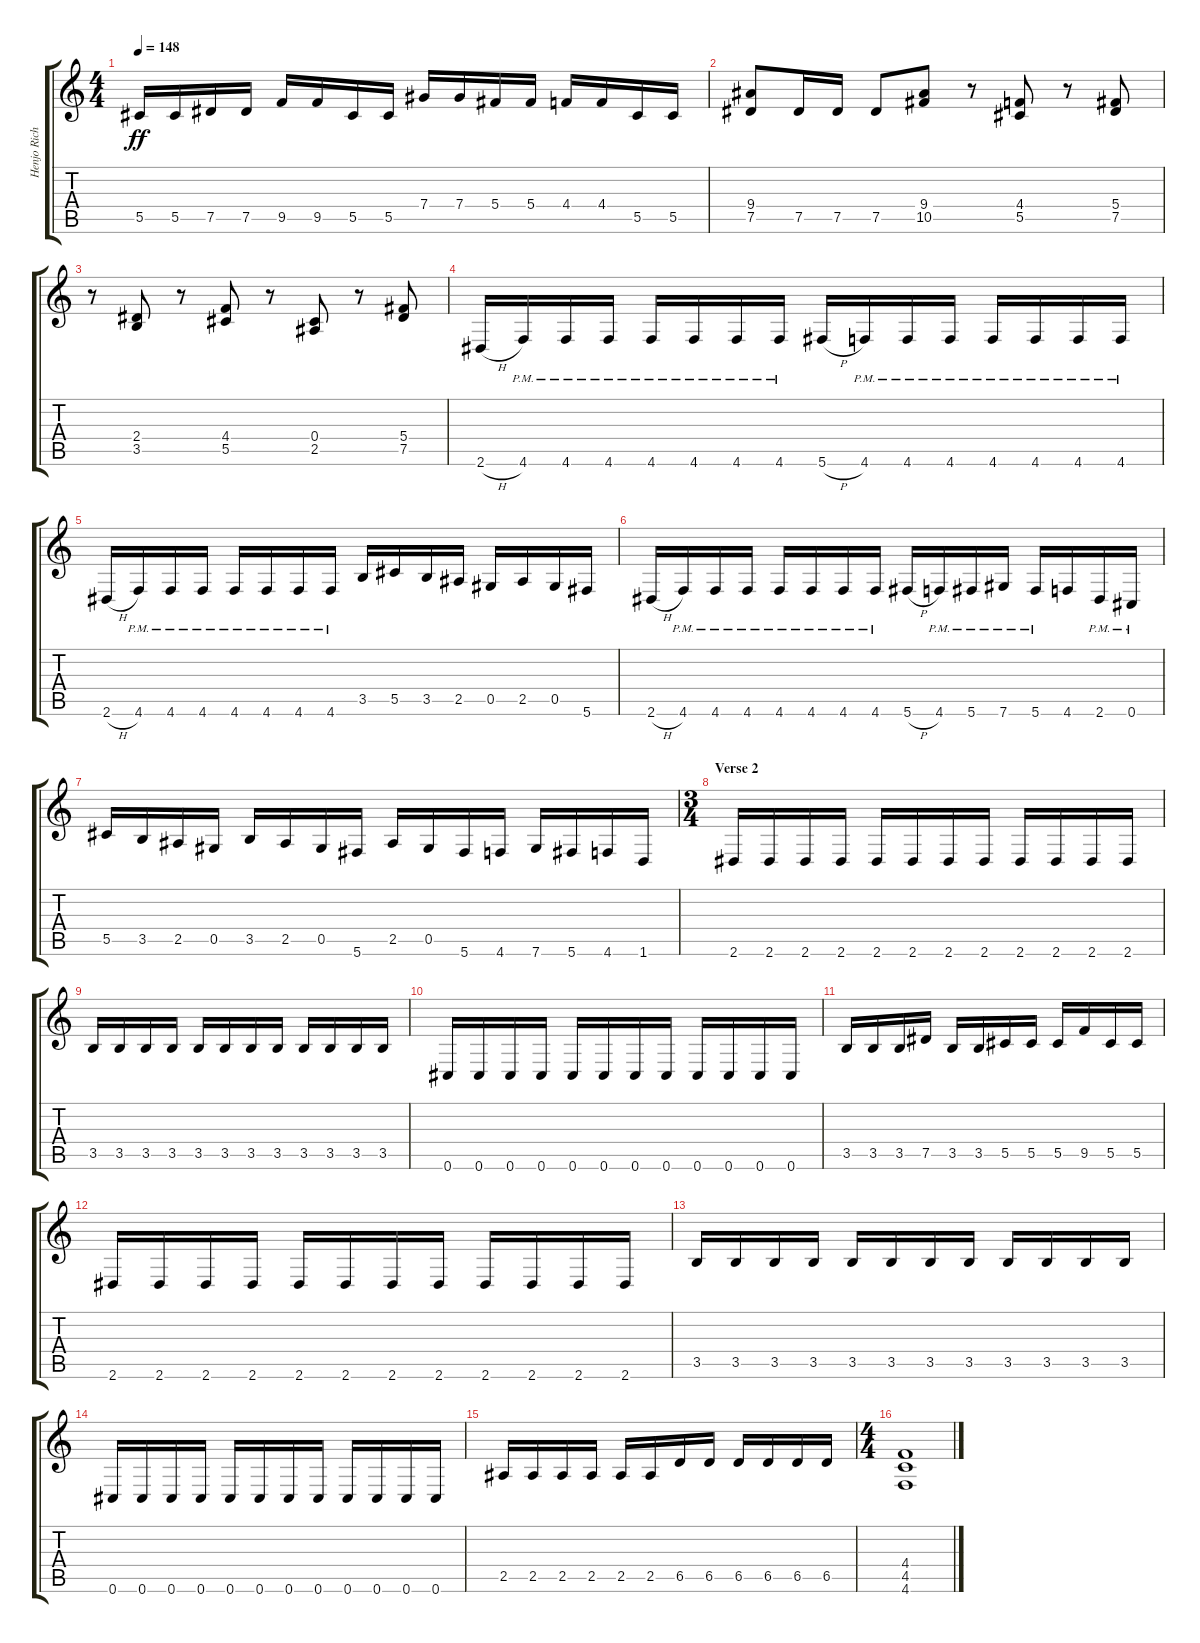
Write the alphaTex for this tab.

\track ("Henjo Richter<Guiar>" "Henjo Rich") {instrument distortionguitar}
\staff {score tabs}
\tuning (Eb4 Bb3 Gb3 Db3 Ab2 Db2) {hide}
\ts (4 4)
\tempo 148
\clef g2
\ks c
5.5.16{dy ff} 5.5.16 7.5.16 7.5.16 9.5.16 9.5.16 5.5.16 5.5.16 7.4.16 7.4.16 5.4.16 5.4.16 4.4.16 4.4.16 5.5.16 5.5.16 |
(9.4 7.5).8 7.5.16 7.5.16 7.5.8 (9.4 10.5).8 r.8 (4.4 5.5).8 r.8 (5.4 7.5).8 |
r.8 (2.4 3.5).8 r.8 (4.4 5.5).8 r.8 (0.4 2.5).8 r.8 (5.4 7.5).8 |
2.6{h}.16 4.6{pm}.16 4.6{pm}.16 4.6{pm}.16 4.6{pm}.16 4.6{pm}.16 4.6{pm}.16 4.6{pm}.16 5.6{h}.16 4.6{pm}.16 4.6{pm}.16 4.6{pm}.16 4.6{pm}.16 4.6{pm}.16 4.6{pm}.16 4.6{pm}.16 |
2.6{h}.16 4.6{pm}.16 4.6{pm}.16 4.6{pm}.16 4.6{pm}.16 4.6{pm}.16 4.6{pm}.16 4.6{pm}.16 3.5.16 5.5.16 3.5.16 2.5.16 0.5.16 2.5.16 0.5.16 5.6.16 |
2.6{h}.16 4.6{pm}.16 4.6{pm}.16 4.6{pm}.16 4.6{pm}.16 4.6{pm}.16 4.6{pm}.16 4.6{pm}.16 5.6{h}.16 4.6{pm}.16 5.6{pm}.16 7.6{pm}.16 5.6{pm}.16 4.6.16 2.6{pm}.16 0.6{pm}.16 |
5.5.16 3.5.16 2.5.16 0.5.16 3.5.16 2.5.16 0.5.16 5.6.16 2.5.16 0.5.16 5.6.16 4.6.16 7.6.16 5.6.16 4.6.16 1.6.16 |
\ts (3 4)
\section ("" "Verse 2")
2.6.16 2.6.16 2.6.16 2.6.16 2.6.16 2.6.16 2.6.16 2.6.16 2.6.16 2.6.16 2.6.16 2.6.16 |
3.5.16 3.5.16 3.5.16 3.5.16 3.5.16 3.5.16 3.5.16 3.5.16 3.5.16 3.5.16 3.5.16 3.5.16 |
0.6.16 0.6.16 0.6.16 0.6.16 0.6.16 0.6.16 0.6.16 0.6.16 0.6.16 0.6.16 0.6.16 0.6.16 |
3.5.16 3.5.16 3.5.16 7.5.16 3.5.16 3.5.16 5.5.16 5.5.16 5.5.16 9.5.16 5.5.16 5.5.16 |
2.6.16 2.6.16 2.6.16 2.6.16 2.6.16 2.6.16 2.6.16 2.6.16 2.6.16 2.6.16 2.6.16 2.6.16 |
3.5.16 3.5.16 3.5.16 3.5.16 3.5.16 3.5.16 3.5.16 3.5.16 3.5.16 3.5.16 3.5.16 3.5.16 |
0.6.16 0.6.16 0.6.16 0.6.16 0.6.16 0.6.16 0.6.16 0.6.16 0.6.16 0.6.16 0.6.16 0.6.16 |
2.5.16 2.5.16 2.5.16 2.5.16 2.5.16 2.5.16 6.5.16 6.5.16 6.5.16 6.5.16 6.5.16 6.5.16 |
\ts (4 4)
(4.4 4.5 4.6).1
